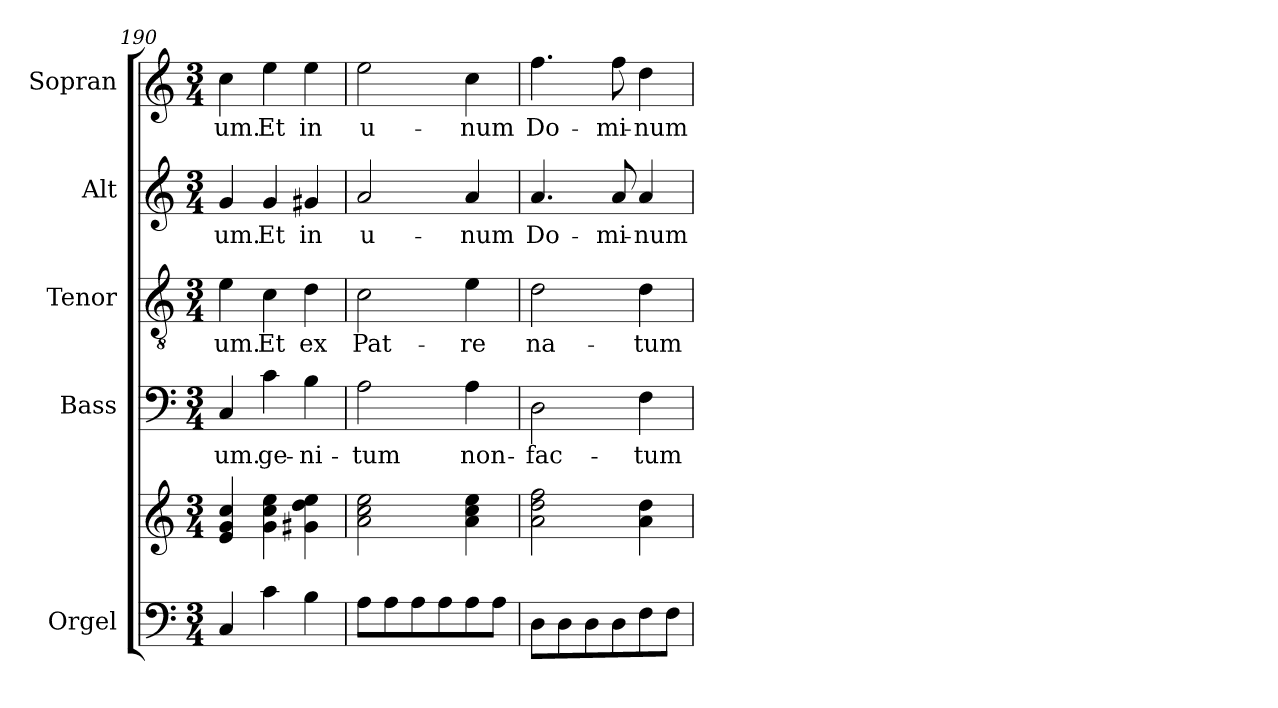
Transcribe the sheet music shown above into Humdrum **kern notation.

**kern	**kern	**kern	**text	**kern	**text	**kern	**text	**kern	**text
*part5	*part5	*part4	*part4	*part3	*part3	*part2	*part2	*part1	*part1
*staff6	*staff5	*staff4	*staff4	*staff3	*staff3	*staff2	*staff2	*staff1	*staff1
*I"Orgel	*	*I"Bass	*	*I"Tenor	*	*I"Alt	*	*I"Sopran	*
*I'Org.	*	*I'B.	*	*I'T.	*	*I'A.	*	*I'S.	*
*clefF4	*clefG2	*clefF4	*	*clefGv2	*	*clefG2	*	*clefG2	*
*k[]	*k[]	*k[]	*	*k[]	*	*k[]	*	*k[]	*
*C:	*C:	*C:	*	*C:	*	*C:	*	*C:	*
*M3/4	*M3/4	*M3/4	*	*M3/4	*	*M3/4	*	*M3/4	*
=190	=190	=190	=190	=190	=190	=190	=190	=190	=190
!	!	!	!LO:LY:b	!	!LO:LY:b	!	!LO:LY:b	!	!LO:LY:b
4C/	4e/ 4g/ 4cc/	4C/	-um.	4e\	-um.	4g/	-um.	4cc\	-um.
!	!	!	!LO:LY:b	!	!LO:LY:b	!	!LO:LY:b	!	!LO:LY:b
4c\	4g\ 4cc\ 4ee\	4c\	ge-	4c\	Et	4g/	Et	4ee\	Et
!	!	!	!LO:LY:b	!	!LO:LY:b	!	!LO:LY:b	!	!LO:LY:b
4B\	4g#X\ 4dd\ 4ee\	4B\	-ni-	4d\	ex	4g#X/	in	4ee\	in
=191	=191	=191	=191	=191	=191	=191	=191	=191	=191
!	!	!	!LO:LY:b	!	!LO:LY:b	!	!LO:LY:b	!	!LO:LY:b
8A\L	2a\ 2cc\ 2ee\	2A\	-tum	2c\	Pat-	2a/	u-	2ee\	u-
8A\	.	.	.	.	.	.	.	.	.
8A\	.	.	.	.	.	.	.	.	.
8A\	.	.	.	.	.	.	.	.	.
!	!	!	!LO:LY:b	!	!LO:LY:b	!	!LO:LY:b	!	!LO:LY:b
8A\	4a\ 4cc\ 4ee\	4A\	non-	4e\	-re	4a/	-num	4cc\	-num
8A\J	.	.	.	.	.	.	.	.	.
=192	=192	=192	=192	=192	=192	=192	=192	=192	=192
!	!	!	!LO:LY:b	!	!LO:LY:b	!	!LO:LY:b	!	!LO:LY:b
8D\L	2a\ 2dd\ 2ff\	2D\	-fac-	2d\	na-	4.a/	Do-	4.ff\	Do-
8D\	.	.	.	.	.	.	.	.	.
8D\	.	.	.	.	.	.	.	.	.
!	!	!	!	!	!	!	!LO:LY:b	!	!LO:LY:b
8D\	.	.	.	.	.	8a/	-mi-	8ff\	-mi-
!	!	!	!LO:LY:b	!	!LO:LY:b	!	!LO:LY:b	!	!LO:LY:b
8F\	4a\ 4dd\	4F\	-tum	4d\	-tum	4a/	-num	4dd\	-num
8F\J	.	.	.	.	.	.	.	.	.
=	=	=	=	=	=	=	=	=	=
*-	*-	*-	*-	*-	*-	*-	*-	*-	*-
